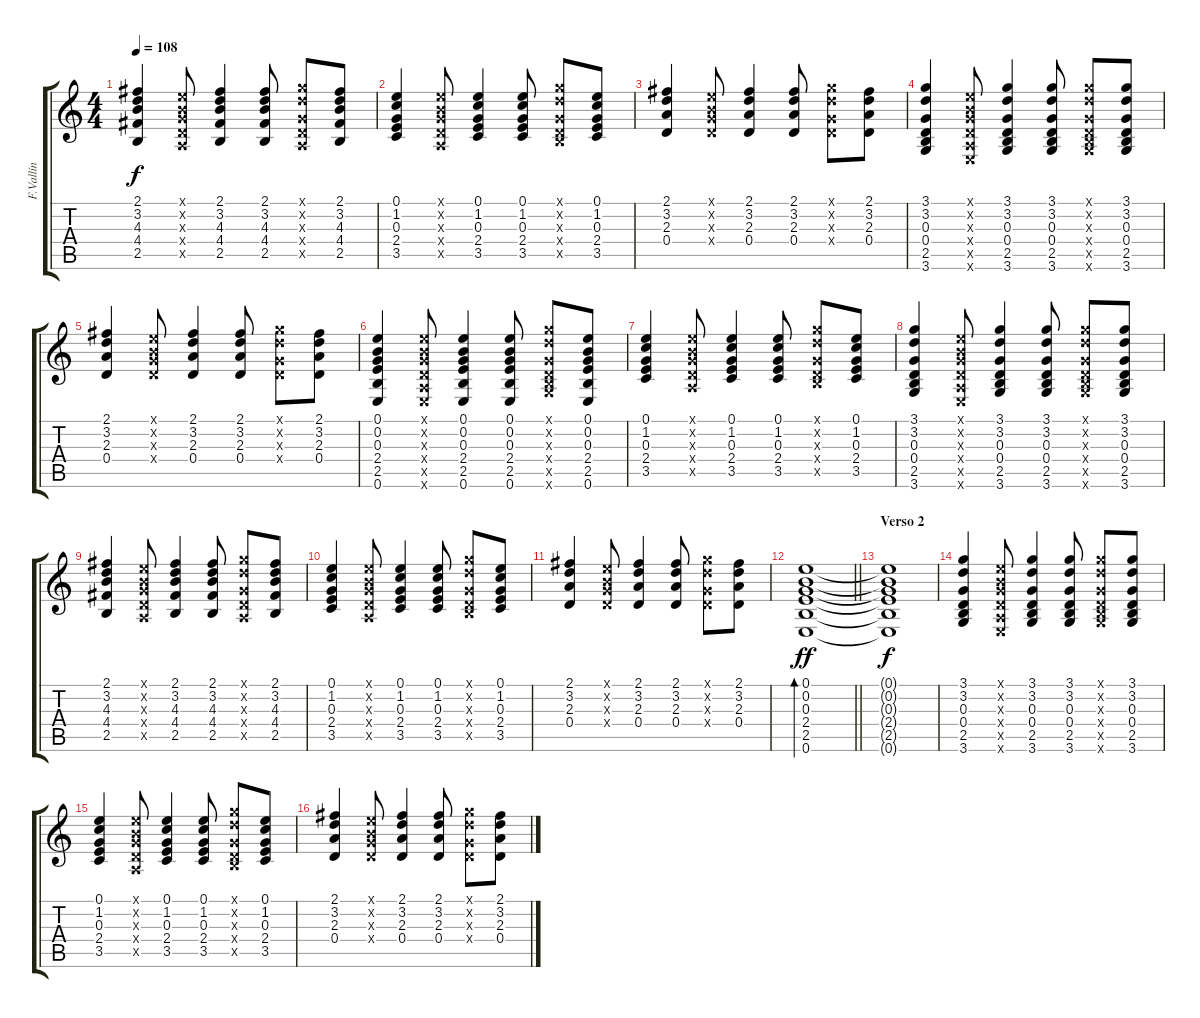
\track ("F.Vallín" "F.Vallín") {instrument acousticguitarsteel}
\staff {score tabs}
\tuning (E4 B3 G3 D3 A2 E2) {hide}
\ts (4 4)
\tempo 108
\clef g2
\ks c
(2.1 3.2 4.3 4.4 2.5).4{dy f} (0.1{x} 0.2{x} 0.3{x} 0.4{x} 0.5{x}).8 (2.1 3.2 4.3 4.4 2.5).4 (2.1 3.2 4.3 4.4 2.5).8 (3.1{x} 3.2{x} 0.3{x} 0.4{x} 0.5{x}).8 (2.1 3.2 4.3 4.4 2.5).8 |
(0.1 1.2 0.3 2.4 3.5).4 (0.1{x} 0.2{x} 0.3{x} 0.4{x} 0.5{x}).8 (0.1 1.2 0.3 2.4 3.5).4 (0.1 1.2 0.3 2.4 3.5).8 (3.1{x} 3.2{x} 0.3{x} 0.4{x} 2.5{x}).8 (0.1 1.2 0.3 2.4 3.5).8 |
(2.1 3.2 2.3 0.4).4 (0.1{x} 0.2{x} 0.3{x} 0.4{x}).8 (2.1 3.2 2.3 0.4).4 (2.1 3.2 2.3 0.4).8 (3.1{x} 3.2{x} 0.3{x} 0.4{x}).8 (2.1 3.2 2.3 0.4).8 |
(3.1 3.2 0.3 0.4 2.5 3.6).4 (0.1{x} 0.2{x} 0.3{x} 0.4{x} 0.5{x} 0.6{x}).8 (3.1 3.2 0.3 0.4 2.5 3.6).4 (3.1 3.2 0.3 0.4 2.5 3.6).8 (3.1{x} 3.2{x} 0.3{x} 0.4{x} 2.5{x} 3.6{x}).8 (3.1 3.2 0.3 0.4 2.5 3.6).8 |
(2.1 3.2 2.3 0.4).4 (0.1{x} 0.2{x} 0.3{x} 0.4{x}).8 (2.1 3.2 2.3 0.4).4 (2.1 3.2 2.3 0.4).8 (3.1{x} 3.2{x} 0.3{x} 0.4{x}).8 (2.1 3.2 2.3 0.4).8 |
(0.1 0.2 0.3 2.4 2.5 0.6).4 (0.1{x} 0.2{x} 0.3{x} 0.4{x} 0.5{x} 0.6{x}).8 (0.1 0.2 0.3 2.4 2.5 0.6).4 (0.1 0.2 0.3 2.4 2.5 0.6).8 (3.1{x} 3.2{x} 0.3{x} 0.4{x} 2.5{x} 3.6{x}).8 (0.1 0.2 0.3 2.4 2.5 0.6).8 |
(0.1 1.2 0.3 2.4 3.5).4 (0.1{x} 0.2{x} 0.3{x} 0.4{x} 0.5{x}).8 (0.1 1.2 0.3 2.4 3.5).4 (0.1 1.2 0.3 2.4 3.5).8 (3.1{x} 3.2{x} 0.3{x} 0.4{x} 2.5{x}).8 (0.1 1.2 0.3 2.4 3.5).8 |
(3.1 3.2 0.3 0.4 2.5 3.6).4 (0.1{x} 0.2{x} 0.3{x} 0.4{x} 0.5{x} 0.6{x}).8 (3.1 3.2 0.3 0.4 2.5 3.6).4 (3.1 3.2 0.3 0.4 2.5 3.6).8 (3.1{x} 3.2{x} 0.3{x} 0.4{x} 2.5{x} 3.6{x}).8 (3.1 3.2 0.3 0.4 2.5 3.6).8 |
(2.1 3.2 4.3 4.4 2.5).4 (0.1{x} 0.2{x} 0.3{x} 0.4{x} 0.5{x}).8 (2.1 3.2 4.3 4.4 2.5).4 (2.1 3.2 4.3 4.4 2.5).8 (3.1{x} 3.2{x} 0.3{x} 0.4{x} 0.5{x}).8 (2.1 3.2 4.3 4.4 2.5).8 |
(0.1 1.2 0.3 2.4 3.5).4 (0.1{x} 0.2{x} 0.3{x} 0.4{x} 0.5{x}).8 (0.1 1.2 0.3 2.4 3.5).4 (0.1 1.2 0.3 2.4 3.5).8 (3.1{x} 3.2{x} 0.3{x} 0.4{x} 2.5{x}).8 (0.1 1.2 0.3 2.4 3.5).8 |
(2.1 3.2 2.3 0.4).4 (0.1{x} 0.2{x} 0.3{x} 0.4{x}).8 (2.1 3.2 2.3 0.4).4 (2.1 3.2 2.3 0.4).8 (3.1{x} 3.2{x} 0.3{x} 0.4{x}).8 (2.1 3.2 2.3 0.4).8 |
\barLineRight lightlight
(0.1 0.2 0.3 2.4 2.5 0.6).1{bd 120 dy ff} |
\section ("" "Verso 2")
(0.1{t} 0.2{t} 0.3{t} 2.4{t} 2.5{t} 0.6{t}).1{dy f} |
(3.1 3.2 0.3 0.4 2.5 3.6).4 (0.1{x} 0.2{x} 0.3{x} 0.4{x} 0.5{x} 0.6{x}).8 (3.1 3.2 0.3 0.4 2.5 3.6).4 (3.1 3.2 0.3 0.4 2.5 3.6).8 (3.1{x} 3.2{x} 0.3{x} 0.4{x} 2.5{x} 3.6{x}).8 (3.1 3.2 0.3 0.4 2.5 3.6).8 |
(0.1 1.2 0.3 2.4 3.5).4 (0.1{x} 0.2{x} 0.3{x} 0.4{x} 0.5{x}).8 (0.1 1.2 0.3 2.4 3.5).4 (0.1 1.2 0.3 2.4 3.5).8 (3.1{x} 3.2{x} 0.3{x} 0.4{x} 2.5{x}).8 (0.1 1.2 0.3 2.4 3.5).8 |
(2.1 3.2 2.3 0.4).4 (0.1{x} 0.2{x} 0.3{x} 0.4{x}).8 (2.1 3.2 2.3 0.4).4 (2.1 3.2 2.3 0.4).8 (3.1{x} 3.2{x} 0.3{x} 0.4{x}).8 (2.1 3.2 2.3 0.4).8
